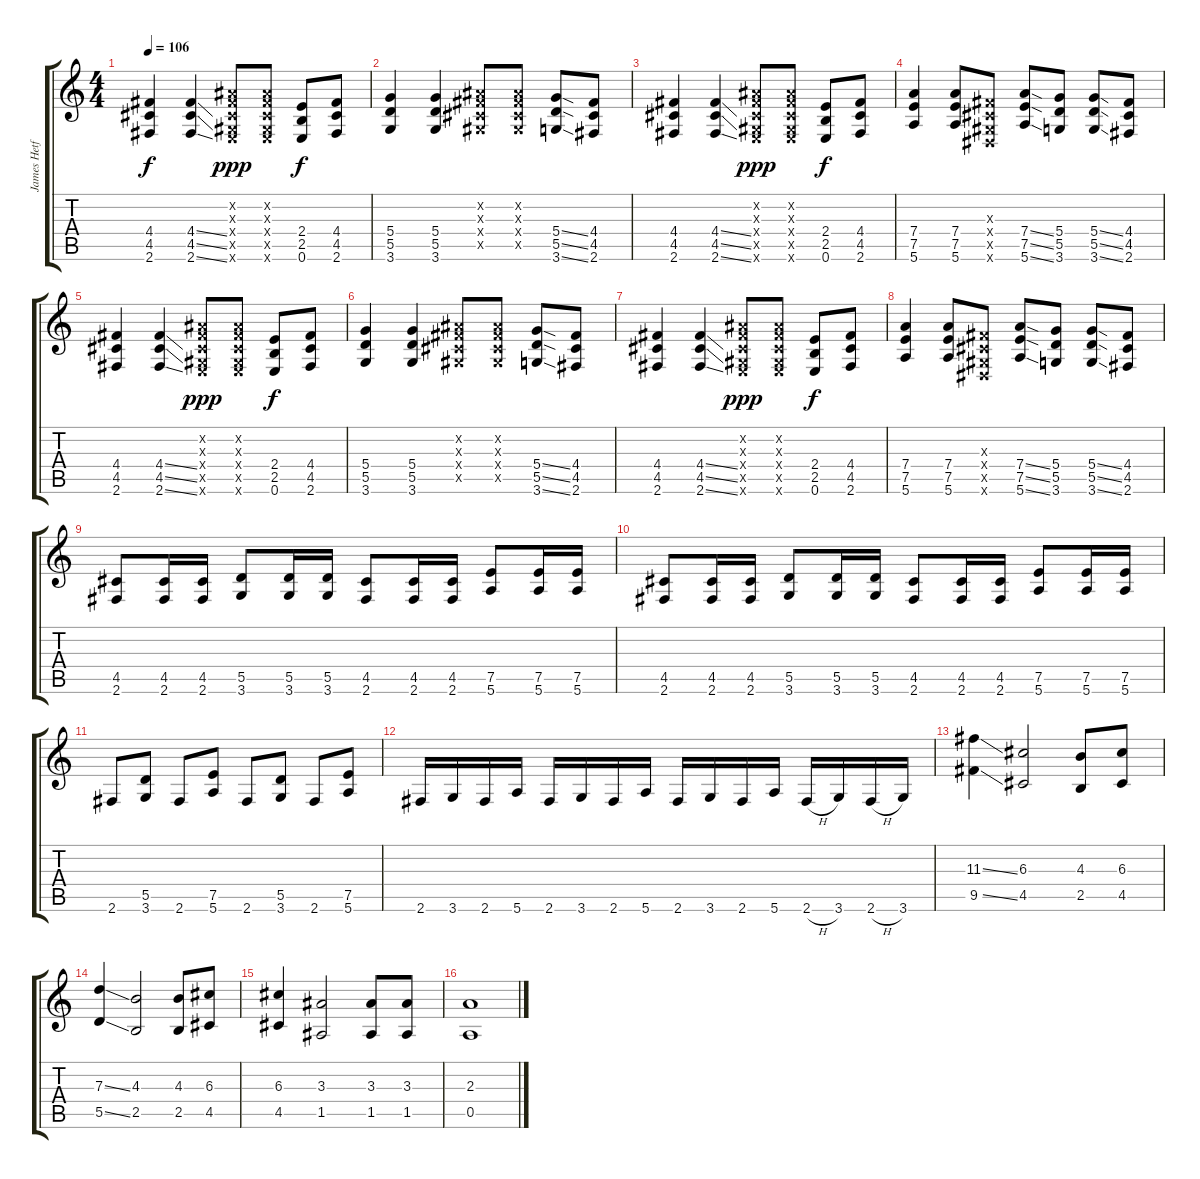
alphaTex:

\track ("James Hetfield" "James Hetf") {instrument distortionguitar}
\staff {score tabs}
\tuning (E4 B3 G3 D3 A2 E2) {hide}
\ts (4 4)
\tempo 106
\clef g2
\ks c
(4.4 4.5 2.6).4{dy f} (4.4{ss} 4.5{ss} 2.6{ss}).4 (-1.2{x} -1.3{x} -1.4{x} -1.5{x} 0.6{x}).8{dy ppp} (-1.2{x} -1.3{x} -1.4{x} -1.5{x} 0.6{x}).8 (2.4 2.5 0.6).8{dy f} (4.4 4.5 2.6).8 |
(5.4 5.5 3.6).4 (5.4 5.5 3.6).4 (-1.2{x} -1.3{x} -1.4{x} -1.5{x}).8 (-1.2{x} -1.3{x} -1.4{x} -1.5{x}).8 (5.4{ss} 5.5{ss} 3.6{ss}).8 (4.4 4.5 2.6).8 |
(4.4 4.5 2.6).4 (4.4{ss} 4.5{ss} 2.6{ss}).4 (-1.2{x} -1.3{x} -1.4{x} -1.5{x} 0.6{x}).8{dy ppp} (-1.2{x} -1.3{x} -1.4{x} -1.5{x} 0.6{x}).8 (2.4 2.5 0.6).8{dy f} (4.4 4.5 2.6).8 |
(7.4 7.5 5.6).4 (7.4 7.5 5.6).8 (-1.3{x} -1.4{x} -1.5{x} -1.6{x}).8 (7.4{ss} 7.5{ss} 5.6{ss}).8 (5.4 5.5 3.6).8 (5.4{ss} 5.5{ss} 3.6{ss}).8 (4.4 4.5 2.6).8 |
(4.4 4.5 2.6).4 (4.4{ss} 4.5{ss} 2.6{ss}).4 (-1.2{x} -1.3{x} -1.4{x} -1.5{x} 0.6{x}).8{dy ppp} (-1.2{x} -1.3{x} -1.4{x} -1.5{x} 0.6{x}).8 (2.4 2.5 0.6).8{dy f} (4.4 4.5 2.6).8 |
(5.4 5.5 3.6).4 (5.4 5.5 3.6).4 (-1.2{x} -1.3{x} -1.4{x} -1.5{x}).8 (-1.2{x} -1.3{x} -1.4{x} -1.5{x}).8 (5.4{ss} 5.5{ss} 3.6{ss}).8 (4.4 4.5 2.6).8 |
(4.4 4.5 2.6).4 (4.4{ss} 4.5{ss} 2.6{ss}).4 (-1.2{x} -1.3{x} -1.4{x} -1.5{x} 0.6{x}).8{dy ppp} (-1.2{x} -1.3{x} -1.4{x} -1.5{x} 0.6{x}).8 (2.4 2.5 0.6).8{dy f} (4.4 4.5 2.6).8 |
(7.4 7.5 5.6).4 (7.4 7.5 5.6).8 (-1.3{x} -1.4{x} -1.5{x} -1.6{x}).8 (7.4{ss} 7.5{ss} 5.6{ss}).8 (5.4 5.5 3.6).8 (5.4{ss} 5.5{ss} 3.6{ss}).8 (4.4 4.5 2.6).8 |
(4.5 2.6).8 (4.5 2.6).16 (4.5 2.6).16 (5.5 3.6).8 (5.5 3.6).16 (5.5 3.6).16 (4.5 2.6).8 (4.5 2.6).16 (4.5 2.6).16 (7.5 5.6).8 (7.5 5.6).16 (7.5 5.6).16 |
(4.5 2.6).8 (4.5 2.6).16 (4.5 2.6).16 (5.5 3.6).8 (5.5 3.6).16 (5.5 3.6).16 (4.5 2.6).8 (4.5 2.6).16 (4.5 2.6).16 (7.5 5.6).8 (7.5 5.6).16 (7.5 5.6).16 |
2.6.8 (5.5 3.6).8 2.6.8 (7.5 5.6).8 2.6.8 (5.5 3.6).8 2.6.8 (7.5 5.6).8 |
2.6.16 3.6.16 2.6.16 5.6.16 2.6.16 3.6.16 2.6.16 5.6.16 2.6.16 3.6.16 2.6.16 5.6.16 2.6{h}.16 3.6.16 2.6{h}.16 3.6.16 |
(11.3{ss} 9.5{ss}).4{volume 16 balance 11 instrument distortionguitar} (6.3 4.5).2 (4.3 2.5).8 (6.3 4.5).8 |
(7.3{ss} 5.5{ss}).4 (4.3 2.5).2 (4.3 2.5).8 (6.3 4.5).8 |
(6.3 4.5).4 (3.3 1.5).2 (3.3 1.5).8 (3.3 1.5).8 |
(2.3 0.5).1
